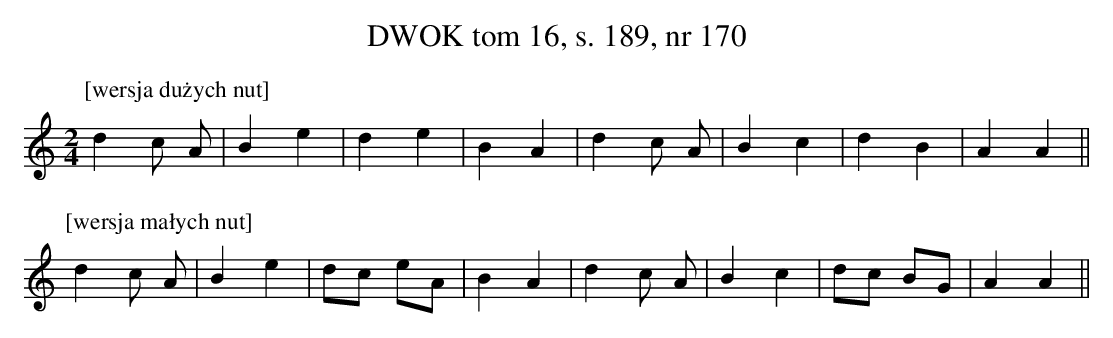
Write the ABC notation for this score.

X:1
T: DWOK tom 16, s. 189, nr 170
L: 1/16
M: 2/4
K: C
P: [wersja dużych nut]
d4 c2 A2 | B4 e4 | d4 e4 | B4 A4 | d4 c2 A2 | B4 c4 | d4 B4 | A4 A4 ||
P: [wersja małych nut]
d4 c2 A2 | B4 e4 | d2c2 e2A2 | B4 A4 | d4 c2 A2 | B4 c4 | d2c2 B2G2 | A4 A4 ||
